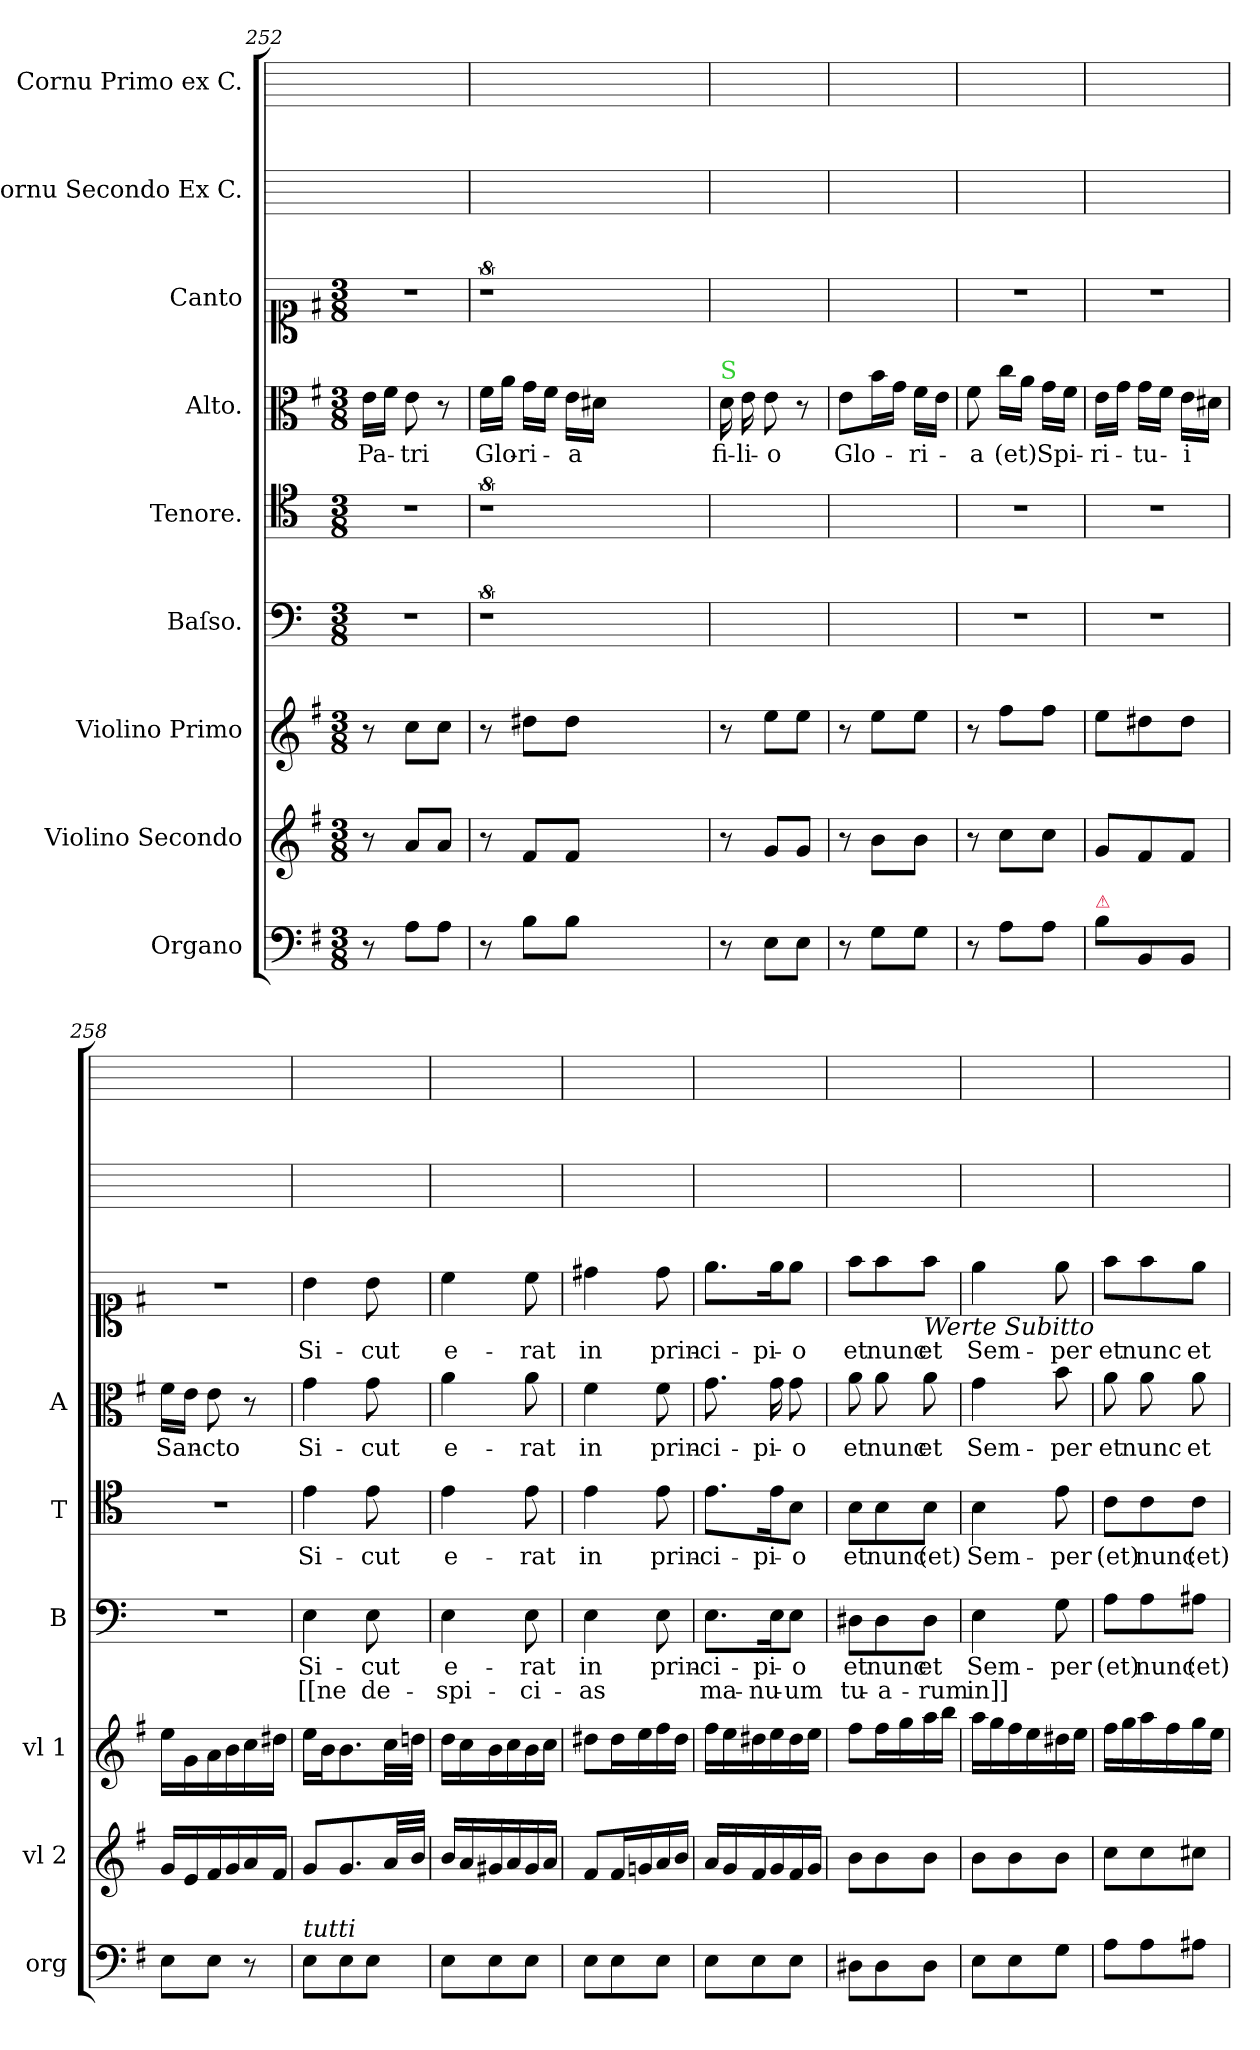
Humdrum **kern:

**kern	**kern	**kern	**kern	**text	**text	**kern	**text	**kern	**text	**kern	**text	**kern	**kern
*part9	*part8	*part7	*part6	*part6	*part6	*part5	*part5	*part4	*part4	*part3	*part3	*part2	*part1
*staff9	*staff8	*staff7	*staff6	*staff6	*staff6	*staff5	*staff5	*staff4	*staff4	*staff3	*staff3	*staff2	*staff1
*I"Organo	*I"Violino Secondo	*I"Violino Primo	*I"Baſso.	*	*	*I"Tenore.	*	*I"Alto.	*	*I"Canto	*	*I"Cornu Secondo Ex C.	*I"Cornu Primo ex C.
*I'org	*I'vl 2	*I'vl 1	*I'B	*	*	*I'T	*	*I'A	*	*	*	*	*
*clefF4	*clefG2	*clefG2	*clefF4	*	*	*clefC4	*	*clefC3	*	*clefC1	*	*	*
*k[f#]	*k[f#]	*k[f#]	*k[]	*	*	*k[]	*	*k[f#]	*	*k[f#]	*	*	*
*e:	*e:	*e:	*	*	*	*	*	*e:	*	*e:	*	*	*
*M3/8	*M3/8	*M3/8	*M3/8	*	*	*M3/8	*	*M3/8	*	*M3/8	*	*	*
=252	=252	=252	=252	=252	=252	=252	=252	=252	=252	=252	=252	=252	=252
8r	8r	8r	4.r	.	.	4.r	.	16e\LL	Pa-	4.r	.	4.ryy	4.ryy
.	.	.	.	.	.	.	.	16f#\JJ	.	.	.	.	.
8A\L	8a/L	8cc\L	.	.	.	.	.	8e\	-tri	.	.	.	.
8A\J	8a/J	8cc\J	.	.	.	.	.	8r	.	.	.	.	.
=253	=253	=253	=253	=253	=253	=253	=253	=253	=253	=253	=253	=253	=253
8r	8r	8r	8%9r	.	.	8%9r	.	16f#\LL	Glo-	8%9r	.	4.ryy	4.ryy
.	.	.	.	.	.	.	.	16a\JJ	.	.	.	.	.
8B\L	8f#/L	8dd#X\L	.	.	.	.	.	16g\LL	-ri-	.	.	.	.
.	.	.	.	.	.	.	.	16f#\JJ	.	.	.	.	.
8B\J	8f#/J	8dd#\J	.	.	.	.	.	16e\LL	-a	.	.	.	.
.	.	.	.	.	.	.	.	16d#X\JJ	.	.	.	.	.
2.ryy	2.ryy	2.ryy	.	.	.	.	.	2.ryy	.	.	.	2.ryy	2.ryy
=254	=254	=254	=254	=254	=254	=254	=254	=254	=254	=254	=254	=254	=254
!	!	!	!	!	!	!	!	!LO:TX:a:color=limegreen:t=S	!	!	!	!	!
8r	8r	8r	4.ryy	.	.	4.ryy	.	16d\	fi-	4.ryy	.	4.ryy	4.ryy
.	.	.	.	.	.	.	.	16e\	-li-	.	.	.	.
8E\L	8g/L	8ee\L	.	.	.	.	.	8e\	-o	.	.	.	.
8E\J	8g/J	8ee\J	.	.	.	.	.	8r	.	.	.	.	.
=255	=255	=255	=255	=255	=255	=255	=255	=255	=255	=255	=255	=255	=255
8r	8r	8r	4.ryy	.	.	4.ryy	.	8e\L	Glo-	4.ryy	.	4.ryy	4.ryy
8G\L	8b\L	8ee\L	.	.	.	.	.	16b\L	.	.	.	.	.
.	.	.	.	.	.	.	.	16g\JJ	.	.	.	.	.
8G\J	8b\J	8ee\J	.	.	.	.	.	16f#\LL	-ri-	.	.	.	.
.	.	.	.	.	.	.	.	16e\JJ	.	.	.	.	.
=256	=256	=256	=256	=256	=256	=256	=256	=256	=256	=256	=256	=256	=256
8r	8r	8r	4.r	.	.	4.r	.	8f#\	-a	4.r	.	4.ryy	4.ryy
8A\L	8cc\L	8ff#\L	.	.	.	.	.	16cc\LL	(et)	.	.	.	.
.	.	.	.	.	.	.	.	16a\JJ	.	.	.	.	.
8A\J	8cc\J	8ff#\J	.	.	.	.	.	16g\LL	Spi-	.	.	.	.
.	.	.	.	.	.	.	.	16f#\JJ	.	.	.	.	.
=257	=257	=257	=257	=257	=257	=257	=257	=257	=257	=257	=257	=257	=257
!LO:TX:a:color=crimson:t=⚠	!	!	!	!	!	!	!	!	!	!	!	!	!
8B\L	8g/L	8ee\L	4.r	.	.	4.r	.	16e\LL	-ri-	4.r	.	4.ryy	4.ryy
.	.	.	.	.	.	.	.	16g\JJ	.	.	.	.	.
8BB/	8f#/	8dd#X\	.	.	.	.	.	16g\LL	-tu-	.	.	.	.
.	.	.	.	.	.	.	.	16f#\JJ	.	.	.	.	.
8BB/J	8f#/J	8dd#\J	.	.	.	.	.	16e\LL	-i	.	.	.	.
.	.	.	.	.	.	.	.	16d#X\JJ	.	.	.	.	.
=258	=258	=258	=258	=258	=258	=258	=258	=258	=258	=258	=258	=258	=258
8E\L	16g/LL	16ee\LL	4.r	.	.	4.r	.	16f#\LL	San-	4.r	.	4.ryy	4.ryy
.	16e/	16g\	.	.	.	.	.	16e\JJ	.	.	.	.	.
8E\J	16f#/	16a\	.	.	.	.	.	8e\	-cto	.	.	.	.
.	16g/	16b\	.	.	.	.	.	.	.	.	.	.	.
8r	16a/	16cc\	.	.	.	.	.	8r	.	.	.	.	.
.	16f#/JJ	16dd#X\JJ	.	.	.	.	.	.	.	.	.	.	.
=259	=259	=259	=259	=259	=259	=259	=259	=259	=259	=259	=259	=259	=259
!LO:TX:a:i:t=tutti	!	!	!	!	!	!	!	!	!	!	!	!	!
8E\L	8g/L	16ee\LL	4E\	Si-	[[ne	4e\	Si-	4g\	Si-	4b\	Si-	4.ryy	4.ryy
.	.	16b\J	.	.	.	.	.	.	.	.	.	.	.
8E\	8.g/	8.b\	.	.	.	.	.	.	.	.	.	.	.
8E\J	.	.	8E\	-cut	de-	8e\	-cut	8g\	-cut	8b\	-cut	.	.
.	32a/LL	32cc\LL	.	.	.	.	.	.	.	.	.	.	.
.	32b/JJJ	32ddn\JJJ	.	.	.	.	.	.	.	.	.	.	.
=260	=260	=260	=260	=260	=260	=260	=260	=260	=260	=260	=260	=260	=260
8E\L	16b/LL	16dd\LL	4E\	e-	-spi-	4e\	e-	4a\	e-	4cc\	e-	4.ryy	4.ryy
.	16a/	16cc\	.	.	.	.	.	.	.	.	.	.	.
8E\	16g#X/	16b\	.	.	.	.	.	.	.	.	.	.	.
.	16a/	16cc\	.	.	.	.	.	.	.	.	.	.	.
8E\J	16g#/	16b\	8E\	-rat	-ci-	8e\	-rat	8a\	-rat	8cc\	-rat	.	.
.	16a/JJ	16cc\JJ	.	.	.	.	.	.	.	.	.	.	.
=261	=261	=261	=261	=261	=261	=261	=261	=261	=261	=261	=261	=261	=261
8E\L	8f#/L	8dd#X\L	4E\	in	-as	4e\	in	4f#\	in	4dd#X\	in	4.ryy	4.ryy
8E\	16f#/L	16dd#\L	.	.	.	.	.	.	.	.	.	.	.
.	16gn/	16ee\	.	.	.	.	.	.	.	.	.	.	.
8E\J	16a/	16ff#\	8E\	prin-	.	8e\	prin-	8f#\	prin-	8dd#\	prin-	.	.
.	16b/JJ	16dd#\JJ	.	.	.	.	.	.	.	.	.	.	.
=262	=262	=262	=262	=262	=262	=262	=262	=262	=262	=262	=262	=262	=262
8E\L	16a/LL	16ff#\LL	8.E\L	-ci-	ma-	8.e\L	-ci-	8.g\	-ci-	8.ee\L	-ci-	4.ryy	4.ryy
.	16g/	16ee\	.	.	.	.	.	.	.	.	.	.	.
8E\	16f#/	16dd#X\	.	.	.	.	.	.	.	.	.	.	.
.	16g/	16ee\	16E\K	-pi-	-nu-	16e\K	-pi-	16g\	-pi-	16ee\K	-pi-	.	.
8E\J	16f#/	16dd#\	8E\J	-o	-um	8B\J	-o	8g\	-o	8ee\J	-o	.	.
.	16g/JJ	16ee\JJ	.	.	.	.	.	.	.	.	.	.	.
=263	=263	=263	=263	=263	=263	=263	=263	=263	=263	=263	=263	=263	=263
8D#X\L	8b\L	8ff#\L	8D#X\L	et	tu-	8B\L	et	8a\	et	8ff#\L	et	4.ryy	4.ryy
8D#\	8b\	16ff#\L	8D#\	nunc	-a-	8B\	nunc	8a\	nunc	8ff#\	nunc	.	.
.	.	16gg\	.	.	.	.	.	.	.	.	.	.	.
!	!	!	!	!	!	!	!	!	!	!LO:TX:b:i:t=Werte Subitto	!	!	!
8D#\J	8b\J	16aa\	8D#\J	et	-rum	8B\J	(et)	8a\	et	8ff#\J	et	.	.
.	.	16bb\JJ	.	.	.	.	.	.	.	.	.	.	.
=264	=264	=264	=264	=264	=264	=264	=264	=264	=264	=264	=264	=264	=264
8E\L	8b\L	16aa\LL	4E\	Sem-	in]]	4B\	Sem-	4g\	Sem-	4ee\	Sem-	4.ryy	4.ryy
.	.	16gg\	.	.	.	.	.	.	.	.	.	.	.
8E\	8b\	16ff#\	.	.	.	.	.	.	.	.	.	.	.
.	.	16ee\	.	.	.	.	.	.	.	.	.	.	.
8G\J	8b\J	16dd#X\	8G\	-per	.	8e\	-per	8b\	-per	8ee\	-per	.	.
.	.	16ee\JJ	.	.	.	.	.	.	.	.	.	.	.
=265	=265	=265	=265	=265	=265	=265	=265	=265	=265	=265	=265	=265	=265
!	!	!	!	!	!	!	!	!	!LO:LY:i	!	!	!	!
8A\L	8cc\L	16ff#\LL	8A\L	(et)	.	8c\L	(et)	8a\	et	8ff#\L	et	4.ryy	4.ryy
.	.	16gg\	.	.	.	.	.	.	.	.	.	.	.
!	!	!	!	!	!	!	!	!	!LO:LY:i	!	!	!	!
8A\	8cc\	16aa\	8A\	nunc	.	8c\	nunc	8a\	nunc	8ff#\	nunc	.	.
.	.	16ff#\	.	.	.	.	.	.	.	.	.	.	.
!	!	!	!	!	!	!	!	!	!LO:LY:i	!	!	!	!
8A#X\J	8cc#X\J	16gg\	8A#X\J	(et)	.	8c\J	(et)	8a\	et	8ee\J	et	.	.
.	.	16ee\JJ	.	.	.	.	.	.	.	.	.	.	.
=	=	=	=	=	=	=	=	=	=	=	=	=	=
*-	*-	*-	*-	*-	*-	*-	*-	*-	*-	*-	*-	*-	*-
